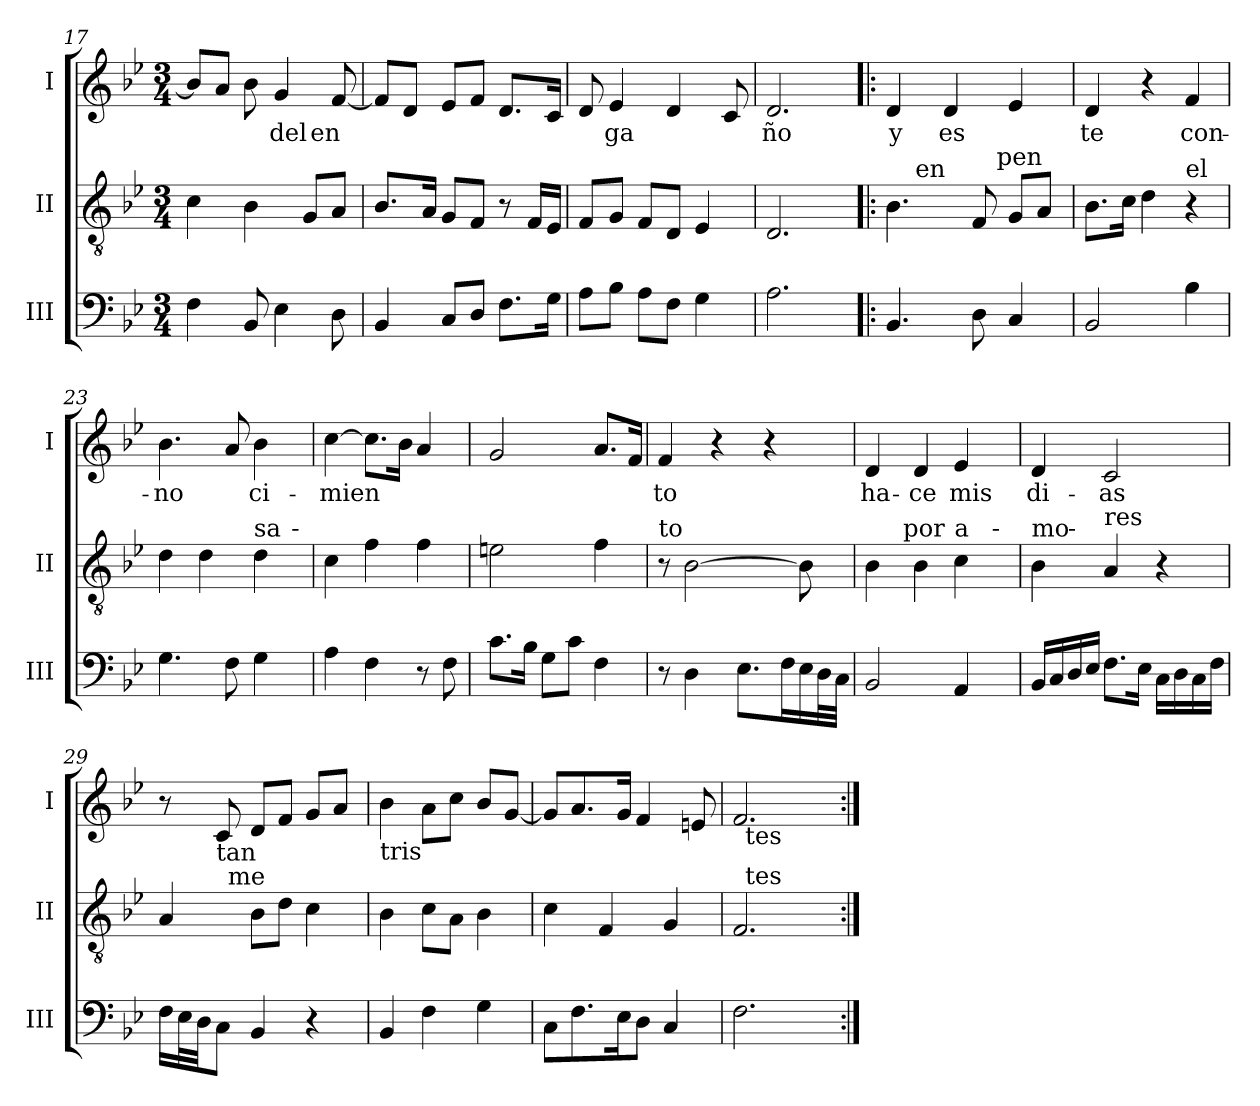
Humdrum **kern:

**kern	**kern	**kern	**text
*part3	*part2	*part1	*part1
*staff3	*staff2	*staff1	*staff1
*I"III	*I"II	*I"I	*
*I'III	*I'II	*I'I	*
*clefF4	*clefGv2	*clefG2	*
*k[b-e-]	*k[b-e-]	*k[b-e-]	*
*B-:	*B-:	*B-:	*
*M3/4	*M3/4	*M3/4	*
=17	=17	=17	=17
4F\	4c\	8b-/L]	.
.	.	8a/J	.
8BB-/	4B-\	8b-\	.
!	!	!	!LO:LY:b
4E-\	.	4g/	del
.	8G/L	.	.
!	!	!	!LO:LY:b
8D\	8A/J	[<8f/	en
=18	=18	=18	=18
4BB-/	8.B-/L	8f/L]	.
.	.	8d/J	.
.	16A/Jk	.	.
8C/L	8G/L	8e-/L	.
8D/J	8F/J	8f/J	.
8.F\L	8r	8.d/L	.
.	16F/LL	.	.
16G\Jk	16E-/JJ	16c/Jk	.
=19	=19	=19	=19
8A\L	8F/L	8d/	.
!	!	!	!LO:LY:b
8B-\J	8G/J	4e-/	ga
8A\L	8F/L	.	.
8F\J	8D/J	4d/	.
4G\	4E-/	.	.
.	.	8c/	.
=20	=20	=20	=20
!	!	!	!LO:LY:b
2.A\	2.D/	2.d/	ño
!!LO:PB:g=z
=21!|:	=21!|:	=21!|:	=21!|:
!	!	!	!LO:LY:b:rj
*	*^	*	*
*	*	*^	*	*
4.BB-/	4.B-\	8ryy	4...ryy	4d/	y
!	!	!LO:TX:a:t=en	!	!	!
.	.	2ryy	.	.	.
!	!	!	!	!	!LO:LY:b
.	.	.	.	4d/	es
8D\	8F/	.	.	.	.
!	!	!	!LO:TX:a:t=pen	!	!
.	.	.	4ryy	.	.
4C/	8G/L	.	.	4e-/	.
.	8A/J	8ryy	.	.	.
.	.	.	32ryy	.	.
=22	=22	=22	=22	=22	=22
!	!LO:TX:a:t=sar	!	!	!	!
!	!	!	!	!	!LO:LY:b
*	*v	*v	*v	*	*
2BB-/	8.B-\L	4d/	te
.	16c\Jk	.	.
.	4d\	4r	.
!	!LO:TX:a:t=el	!	!
!	!	!	!LO:LY:b
4B-\	4r	4f/	con-
=23	=23	=23	=23
!	!LO:TX:a:t=pen	!	!
!	!	!	!LO:LY:b
*	*^	*	*
4.G\	4d\	2ryy	4.b-\	-no
.	4d\	.	.	.
8F\	.	.	8a/	.
!	!LO:TX:a:t=sa	!	!	!
!	!	!	!	!LO:LY:b
4G\	4d\	8ryy	4b-\	ci-
.	.	32ryy	.	.
!	!	!LO:TX:a:t=-	!	!
.	.	16.ryy	.	.
=24	=24	=24	=24	=24
!	!LO:TX:a:t=mien	!	!	!
!	!	!	!	!LO:LY:b
*	*v	*v	*	*
4A\	4c\	[>4cc\	-mien
4F\	4f\	8.cc\L]	.
.	.	16b-\Jk	.
8r	4f\	4a/	.
8F\	.	.	.
!!LO:LB:g=z
=25	=25	=25	=25
8.c\L	2eni\	2g/	.
16B-\Jk	.	.	.
8G\L	.	.	.
8c\J	.	.	.
4F\	4f\	8.a/L	.
.	.	16f/Jk	.
=26	=26	=26	=26
!	!LO:TX:a:t=to	!	!
!	!	!	!LO:LY:b
8r	8r	4f/	to
4D\	[>2B-\	.	.
.	.	4r	.
8.E-\L	.	.	.
.	.	4r	.
16F\L	.	.	.
16E-\	8B-\]	.	.
32D\L	.	.	.
32C\JJJ	.	.	.
=27	=27	=27	=27
!	!LO:TX:a:t=que	!	!
!	!	!	!LO:LY:b
*	*^	*	*
*	*	*^	*	*
2BB-/	4B-\	8..ryy	2ryy	4d/	ha-
!	!	!LO:TX:a:t=por	!	!	!
.	.	2ryy	.	.	.
!	!	!	!	!	!LO:LY:b
.	4B-\	.	.	4d/	-ce
!	!LO:TX:a:t=a	!	!	!	!
!	!	!	!	!	!LO:LY:b
4AA/	4c\	.	8ryy	4e-/	mis
.	.	.	32ryy	.	.
!	!	!	!LO:TX:a:t=-	!	!
.	.	.	16.ryy	.	.
.	.	32ryy	.	.	.
=28	=28	=28	=28	=28	=28
!	!LO:TX:a:t=mo	!	!	!	!
!	!	!	!	!	!LO:LY:b
*	*	*v	*v	*	*
16BB-/LL	4B-\	8ryy	4d/	di-
16C/	.	.	.	.
!	!	!LO:TX:a:t=-	!	!
16D/	.	2ryy	.	.
16E-/JJ	.	.	.	.
!	!LO:TX:a:t=res	!	!	!
!	!	!	!	!LO:LY:b
8.F\L	4A/	.	2c/	-as
16E-\Jk	.	.	.	.
16C\LL	4r	.	.	.
16D\	.	.	.	.
16C\	.	8ryy	.	.
16F\JJ	.	.	.	.
!!LO:LB:g=z
=29	=29	=29	=29	=29
16F\LL	4A/	8ryy	8r	.
32E-\L	.	.	.	.
32D\JJ	.	.	.	.
!	!	!	!LO:TX:b:t=tan	!
8C\J	.	32ryy	8c/	.
!	!	!LO:TX:a:t=me	!	!
.	.	2ryy	.	.
4BB-/	8B-\L	.	8d/L	.
.	8d\J	.	8f/J	.
4r	4c\	.	8g/L	.
.	.	.	8a/J	.
.	.	16.ryy	.	.
=30	=30	=30	=30	=30
!	!	!	!LO:TX:b:t=tris	!
!	!LO:TX:a:t=dis	!	!	!
*	*v	*v	*	*
4BB-/	4B-\	4b-\	.
4F\	8c\L	8a\L	.
.	8A\J	8cc\J	.
4G\	4B-\	8b-/L	.
.	.	[<8g/J	.
=31	=31	=31	=31
8C\L	4c\	8g/L]	.
8.F\	.	8.a/	.
.	4F/	.	.
16E-\k	.	16g/Jk	.
8D\J	.	4f/	.
4C/	4G/	.	.
.	.	8eni/	.
=32	=32	=32	=32
*	*^	*^	*
2.F\	2.F/	32ryy	2.f/	32ryy	.
!	!	!	!	!LO:TX:b:t=tes	!
!	!	!LO:TX:a:t=tes	!	!	!
.	.	2ryy	.	2ryy	.
.	.	8..ryy	.	8..ryy	.
*	*v	*v	*	*	*
*	*	*v	*v	*
=:|!	=:|!	=:|!	=:|!
*-	*-	*-	*-
